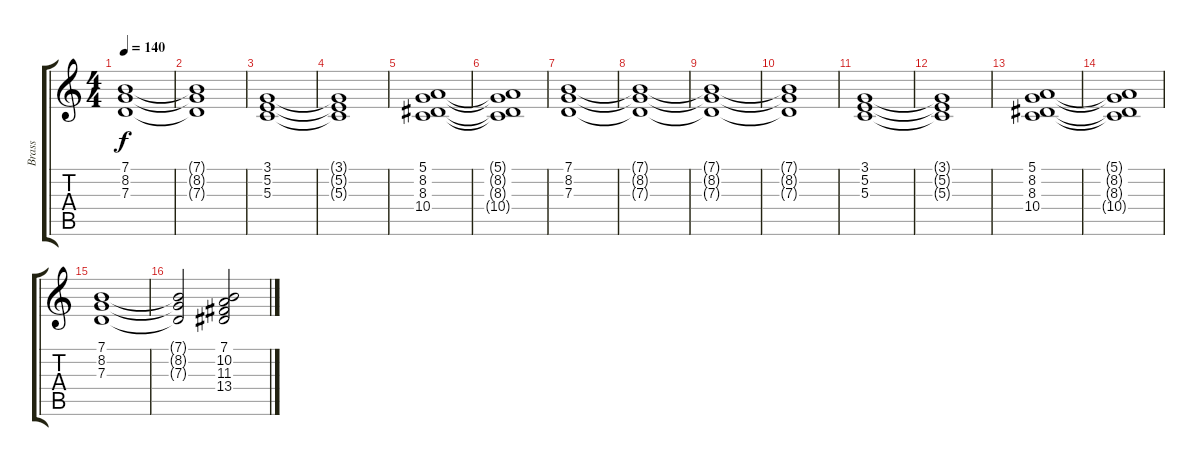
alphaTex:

\track ("Brass" "Brass") {instrument brasssection}
\staff {score tabs}
\tuning (E4 B3 G3 D3 A2 E2) {hide}
\ts (4 4)
\tempo 140
\clef g2
\ks c
(7.1{t} 8.2{t} 7.3{t}).1{dy f} |
(7.1{t} 8.2{t} 7.3{t}).1 |
(3.1 5.2 5.3).1 |
(3.1{t} 5.2{t} 5.3{t}).1 |
(5.1 8.2 8.3 10.4).1 |
(5.1{t} 8.2{t} 8.3{t} 10.4{t}).1 |
(7.1 8.2 7.3).1 |
(7.1{t} 8.2{t} 7.3{t}).1 |
(7.1{t} 8.2{t} 7.3{t}).1 |
(7.1{t} 8.2{t} 7.3{t}).1 |
(3.1 5.2 5.3).1 |
(3.1{t} 5.2{t} 5.3{t}).1 |
(5.1 8.2 8.3 10.4).1 |
(5.1{t} 8.2{t} 8.3{t} 10.4{t}).1 |
(7.1 8.2 7.3).1 |
(7.1{t} 8.2{t} 7.3{t}).2 (7.1 10.2 11.3 13.4).2
